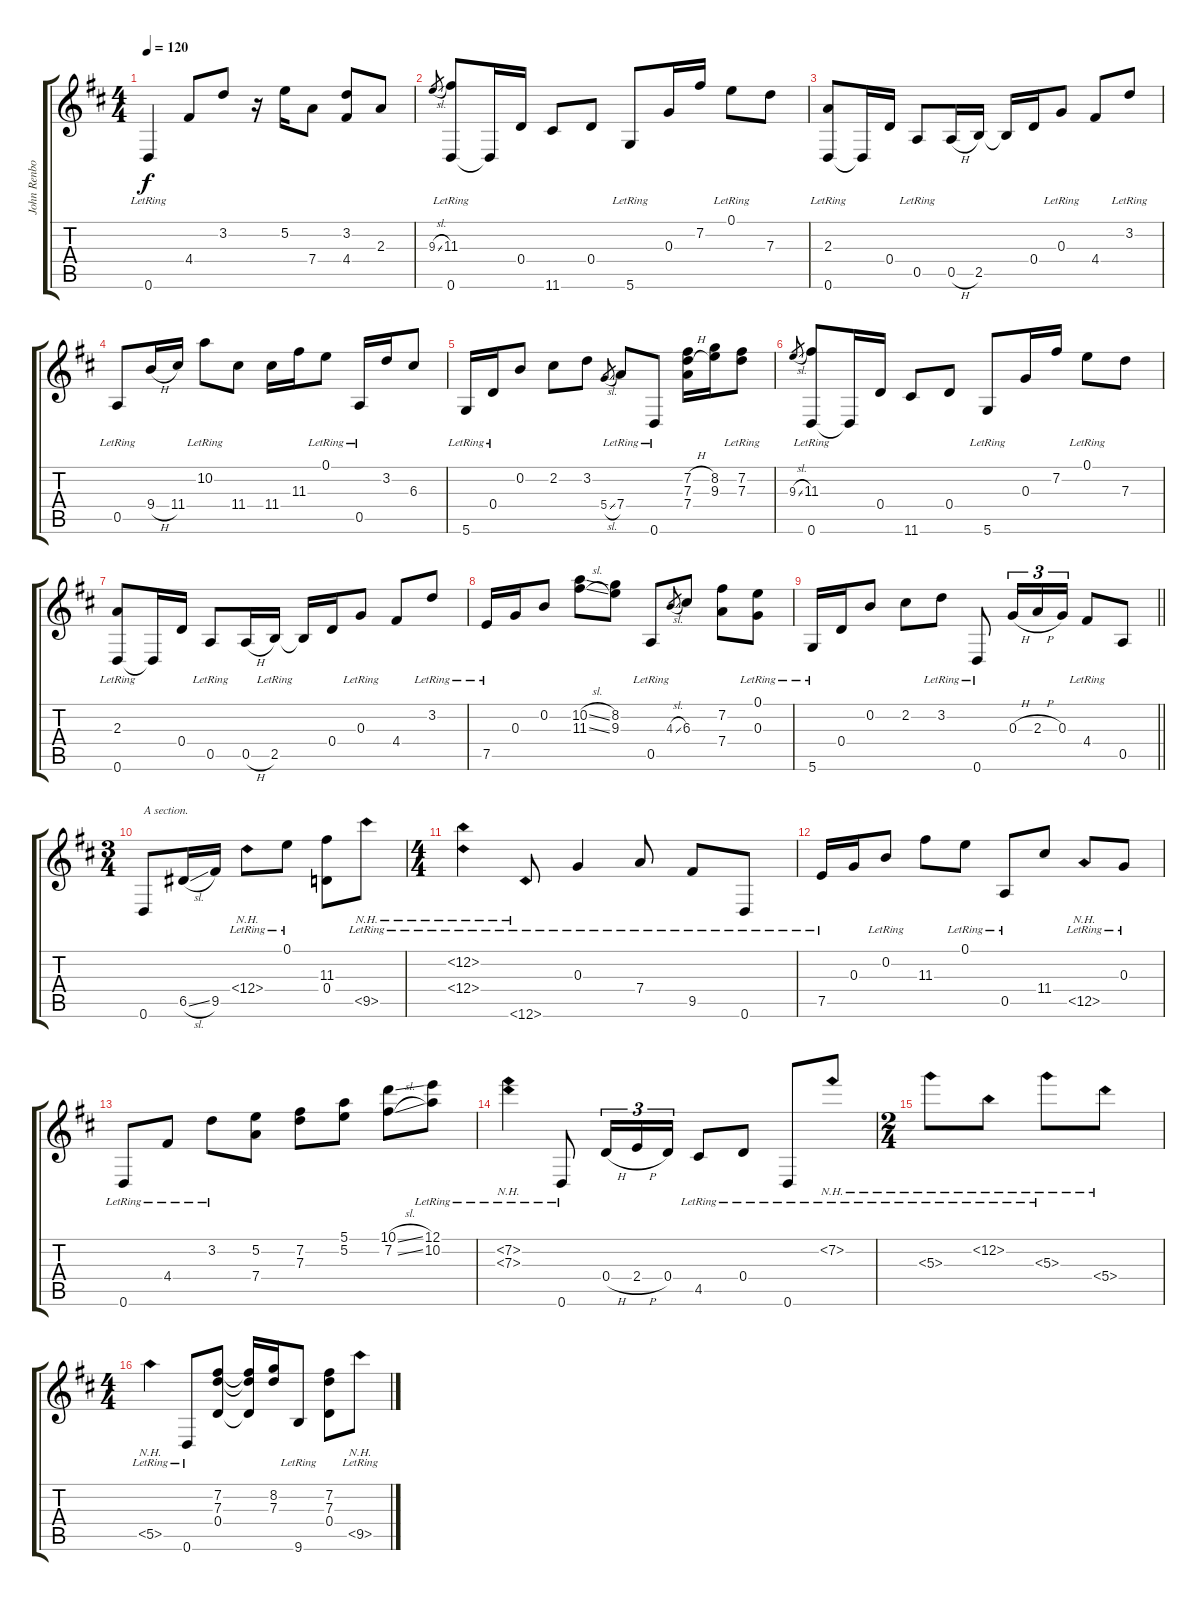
\track ("John Renbourn" "John Renbo") {instrument acousticguitarsteel}
\staff {score tabs}
\tuning (E4 B3 G3 D3 A2 D2) {hide}
\ts (4 4)
\tempo 120
\clef g2
\ks d
0.6{lr}.4{dy f} 4.4.8 3.2.8 r.16 5.2.16 7.4.8 (3.2 4.4).8 2.3.8 |
9.3{sl}.8{gr} (11.3{lr} 0.6{lr}).8 0.6{t}.16 0.4.16 11.6.8 0.4.8 5.6{lr}.8 0.3.16 7.2.16 0.1{lr}.8 7.3.8 |
(2.3{lr} 0.6{lr}).8 0.6{t}.16 0.4.16 0.5{lr}.8 0.5{h}.16 2.5.16 2.5{t}.16 0.4.16 0.3{lr}.8 4.4.8 3.2{lr}.8 |
0.5{lr}.8 9.4{h}.16 11.4.16 10.2{lr}.8 11.4.8 11.4.16 11.3.16 0.1{lr}.8 0.5{lr}.16 3.2.16 6.3.8 |
5.6{lr}.16 0.4{lr}.16 0.2.8 2.2.8 3.2.8 5.4{sl}.8{gr} 7.4{lr}.8 0.6{lr}.8 (7.2{h} 7.3{h} 7.4).16 (8.2 9.3).16 (7.2{lr} 7.3{lr}).8 |
9.3{sl}.8{gr} (11.3{lr} 0.6{lr}).8 0.6{t}.16 0.4.16 11.6.8 0.4.8 5.6{lr}.8 0.3.16 7.2.16 0.1{lr}.8 7.3.8 |
(2.3{lr} 0.6{lr}).8 0.6{t}.16 0.4.16 0.5{lr}.8 0.5{h}.16 2.5{lr}.16 2.5{t}.16 0.4.16 0.3{lr}.8 4.4.8 3.2{lr}.8 |
7.5{lr}.16 0.3.16 0.2.8 (10.2{sl} 11.3{sl}).8 (8.2 9.3).8 0.5{lr}.8 4.3{sl}.8{gr} 6.3.8 (7.2 7.4).8 (0.1{lr} 0.3{lr}).8 |
\barLineRight lightlight
5.6{lr}.16 0.4.16 0.2.8 2.2.8 3.2{lr}.8 0.6{lr}.8 0.3{h}.16{tu (3 2)} 2.3{h}.16{tu (3 2)} 0.3.16{tu (3 2)} 4.4{lr}.8 0.5.8 |
\ts (3 4)
0.6.8{txt "A section."} 6.5{sl}.16 9.5.16 12.4{nh lr}.8 0.1{lr}.8 (11.3 0.4).8 9.5{nh lr}.8 |
\ts (4 4)
(12.2{nh lr} 12.4{nh lr}).4 12.6{nh lr}.8 0.3{lr}.4 7.4{lr}.8 9.5{lr}.8 0.6{lr}.8 |
7.5{lr}.16 0.3.16 0.2{lr}.8 11.3.8 0.1{lr}.8 0.5{lr}.8 11.4.8 12.5{nh lr}.8 0.3{lr}.8 |
0.6{lr}.8 4.4{lr}.8 3.2{lr}.8 (5.2 7.4).8 (7.2 7.3).8 (5.1 5.2).8 (10.1{sl} 7.2{sl}).8 (12.1{lr} 10.2{lr}).8 |
(7.2{nh lr} 7.3{nh lr}).4 0.6{lr}.8 0.4{h}.16{tu (3 2)} 2.4{h}.16{tu (3 2)} 0.4.16{tu (3 2)} 4.5{lr}.8 0.4{lr}.8 0.6{lr}.8 7.2{nh lr}.8 |
\ts (2 4)
5.3{nh lr}.8 12.2{nh lr}.8 5.3{nh lr}.8 5.4{nh}.8 |
\ts (4 4)
5.5{nh lr}.4 0.6{lr}.8 (7.2 7.3 0.4).8 (7.2{t} 7.3{t} 0.4{t}).16 (8.2 7.3).16 9.6{lr}.8 (7.2 7.3 0.4).8 9.5{nh lr}.8
